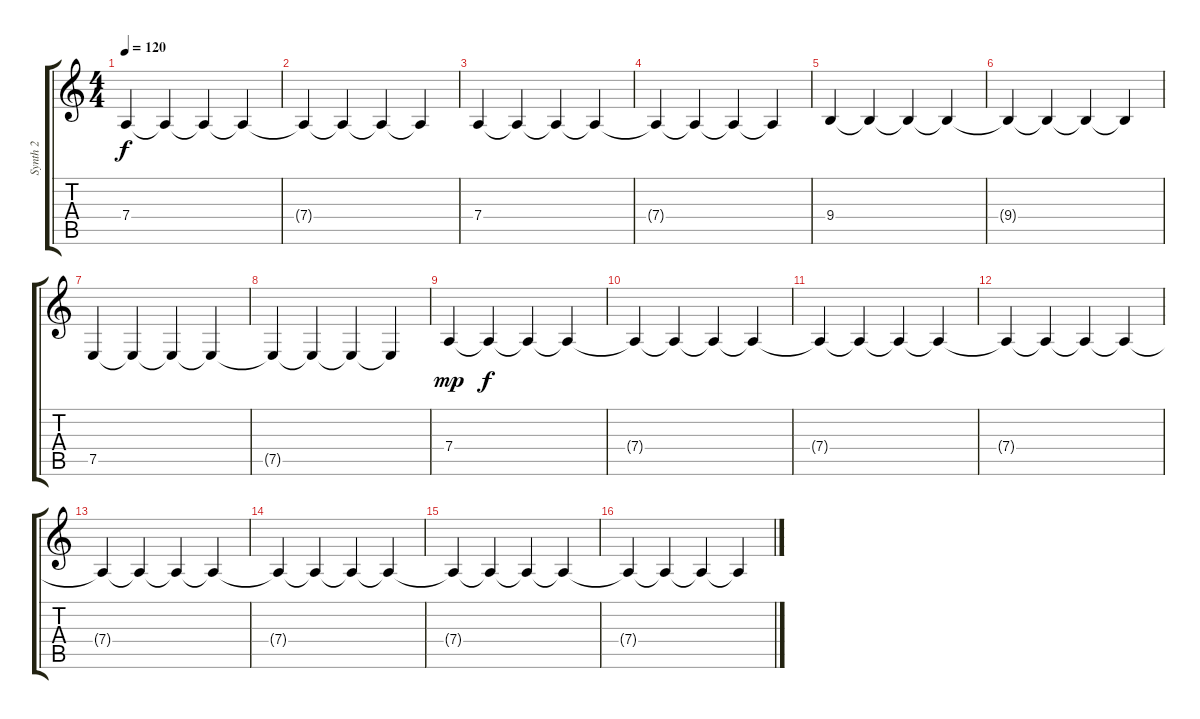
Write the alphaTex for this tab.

\track ("Synth 2" "Synth 2") {instrument pad4choir}
\staff {score tabs}
\tuning (E4 B3 G3 D3 A2 E2) {hide}
\ts (4 4)
\tempo 120
\clef g2
\ks c
7.4.4{dy f} 7.4{t}.4 7.4{t}.4 7.4{t}.4 |
7.4{t}.4 7.4{t}.4 7.4{t}.4 7.4{t}.4 |
7.4.4 7.4{t}.4 7.4{t}.4 7.4{t}.4 |
7.4{t}.4 7.4{t}.4 7.4{t}.4 7.4{t}.4 |
9.4.4 9.4{t}.4 9.4{t}.4 9.4{t}.4 |
9.4{t}.4 9.4{t}.4 9.4{t}.4 9.4{t}.4 |
7.5.4 7.5{t}.4 7.5{t}.4 7.5{t}.4 |
7.5{t}.4 7.5{t}.4 7.5{t}.4 7.5{t}.4 |
7.4.4{dy mp} 7.4{t}.4{dy f} 7.4{t}.4 7.4{t}.4 |
7.4{t}.4 7.4{t}.4 7.4{t}.4 7.4{t}.4 |
7.4{t}.4 7.4{t}.4 7.4{t}.4 7.4{t}.4 |
7.4{t}.4 7.4{t}.4 7.4{t}.4 7.4{t}.4 |
7.4{t}.4 7.4{t}.4 7.4{t}.4 7.4{t}.4 |
7.4{t}.4 7.4{t}.4 7.4{t}.4 7.4{t}.4 |
7.4{t}.4 7.4{t}.4 7.4{t}.4 7.4{t}.4 |
7.4{t}.4 7.4{t}.4 7.4{t}.4 7.4{t}.4
